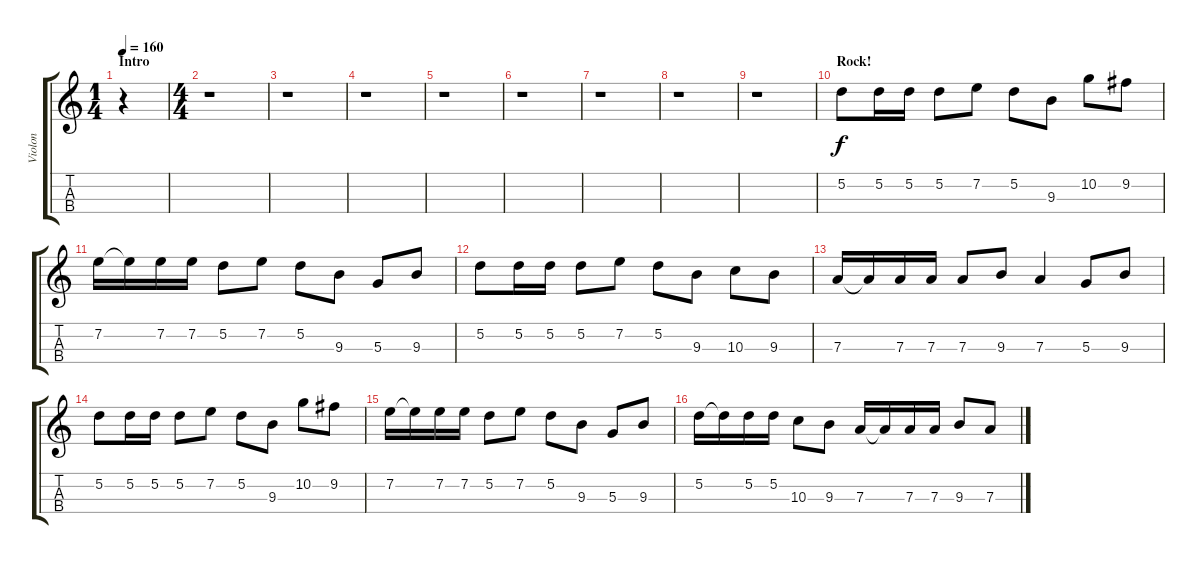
\track ("Violon" "Violon") {instrument violin}
\staff {score tabs}
\tuning (E5 A4 D4 G3) {hide}
\ts (1 4)
\section ("" "Intro")
\tempo 160
\clef g2
\ks c
r.4{dy f instrument violin} |
\ts (4 4)
r.1 |
r.1 |
r.1 |
r.1 |
r.1 |
r.1 |
r.1 |
r.1 |
\section ("" "Rock!")
5.2.8 5.2.16 5.2.16 5.2.8 7.2.8 5.2.8 9.3.8 10.2.8 9.2.8 |
7.2.16 7.2{t}.16 7.2.16 7.2.16 5.2.8 7.2.8 5.2.8 9.3.8 5.3.8 9.3.8 |
5.2.8 5.2.16 5.2.16 5.2.8 7.2.8 5.2.8 9.3.8 10.3.8 9.3.8 |
7.3.16 7.3{t}.16 7.3.16 7.3.16 7.3.8 9.3.8 7.3.4 5.3.8 9.3.8 |
5.2.8 5.2.16 5.2.16 5.2.8 7.2.8 5.2.8 9.3.8 10.2.8 9.2.8 |
7.2.16 7.2{t}.16 7.2.16 7.2.16 5.2.8 7.2.8 5.2.8 9.3.8 5.3.8 9.3.8 |
5.2.16 5.2{t}.16 5.2.16 5.2.16 10.3.8 9.3.8 7.3.16 7.3{t}.16 7.3.16 7.3.16 9.3.8 7.3.8
